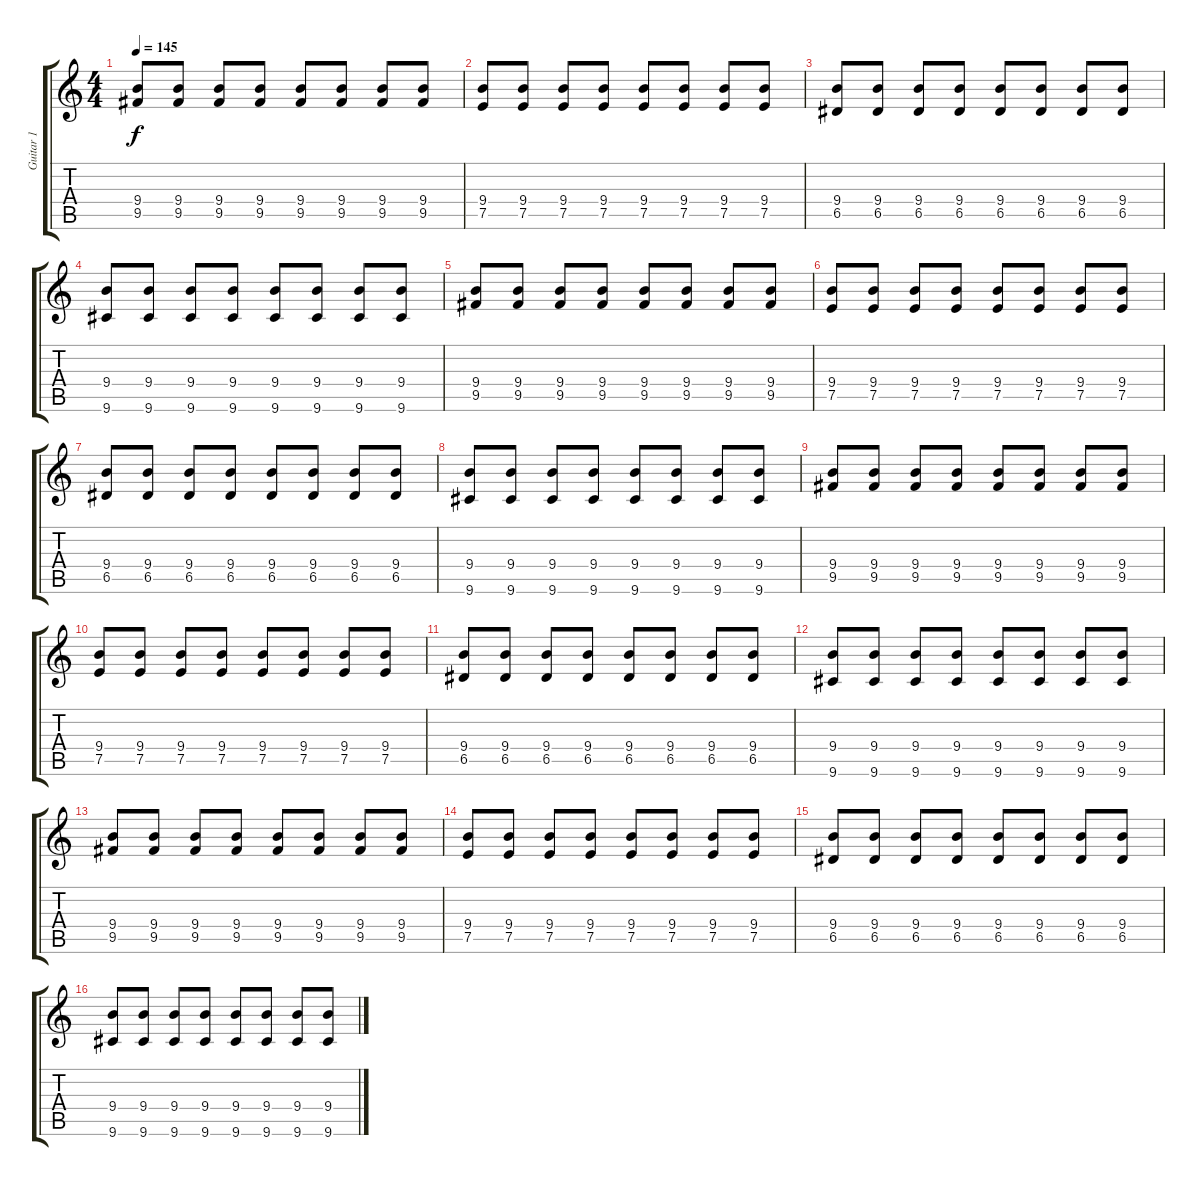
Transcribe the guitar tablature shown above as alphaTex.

\track ("Guitar 1" "Guitar 1") {instrument electricguitarjazz}
\staff {score tabs}
\tuning (E4 B3 G3 D3 A2 E2) {hide}
\ts (4 4)
\tempo 145
\clef g2
\ks c
(9.4 9.5).8{dy f} (9.4 9.5).8 (9.4 9.5).8 (9.4 9.5).8 (9.4 9.5).8 (9.4 9.5).8 (9.4 9.5).8 (9.4 9.5).8 |
(9.4 7.5).8 (9.4 7.5).8 (9.4 7.5).8 (9.4 7.5).8 (9.4 7.5).8 (9.4 7.5).8 (9.4 7.5).8 (9.4 7.5).8 |
(9.4 6.5).8 (9.4 6.5).8 (9.4 6.5).8 (9.4 6.5).8 (9.4 6.5).8 (9.4 6.5).8 (9.4 6.5).8 (9.4 6.5).8 |
(9.4 9.6).8 (9.4 9.6).8 (9.4 9.6).8 (9.4 9.6).8 (9.4 9.6).8 (9.4 9.6).8 (9.4 9.6).8 (9.4 9.6).8 |
(9.4 9.5).8 (9.4 9.5).8 (9.4 9.5).8 (9.4 9.5).8 (9.4 9.5).8 (9.4 9.5).8 (9.4 9.5).8 (9.4 9.5).8 |
(9.4 7.5).8 (9.4 7.5).8 (9.4 7.5).8 (9.4 7.5).8 (9.4 7.5).8 (9.4 7.5).8 (9.4 7.5).8 (9.4 7.5).8 |
(9.4 6.5).8 (9.4 6.5).8 (9.4 6.5).8 (9.4 6.5).8 (9.4 6.5).8 (9.4 6.5).8 (9.4 6.5).8 (9.4 6.5).8 |
(9.4 9.6).8 (9.4 9.6).8 (9.4 9.6).8 (9.4 9.6).8 (9.4 9.6).8 (9.4 9.6).8 (9.4 9.6).8 (9.4 9.6).8 |
(9.4 9.5).8 (9.4 9.5).8 (9.4 9.5).8 (9.4 9.5).8 (9.4 9.5).8 (9.4 9.5).8 (9.4 9.5).8 (9.4 9.5).8 |
(9.4 7.5).8 (9.4 7.5).8 (9.4 7.5).8 (9.4 7.5).8 (9.4 7.5).8 (9.4 7.5).8 (9.4 7.5).8 (9.4 7.5).8 |
(9.4 6.5).8 (9.4 6.5).8 (9.4 6.5).8 (9.4 6.5).8 (9.4 6.5).8 (9.4 6.5).8 (9.4 6.5).8 (9.4 6.5).8 |
(9.4 9.6).8 (9.4 9.6).8 (9.4 9.6).8 (9.4 9.6).8 (9.4 9.6).8 (9.4 9.6).8 (9.4 9.6).8 (9.4 9.6).8 |
(9.4 9.5).8 (9.4 9.5).8 (9.4 9.5).8 (9.4 9.5).8 (9.4 9.5).8 (9.4 9.5).8 (9.4 9.5).8 (9.4 9.5).8 |
(9.4 7.5).8 (9.4 7.5).8 (9.4 7.5).8 (9.4 7.5).8 (9.4 7.5).8 (9.4 7.5).8 (9.4 7.5).8 (9.4 7.5).8 |
(9.4 6.5).8 (9.4 6.5).8 (9.4 6.5).8 (9.4 6.5).8 (9.4 6.5).8 (9.4 6.5).8 (9.4 6.5).8 (9.4 6.5).8 |
(9.4 9.6).8 (9.4 9.6).8 (9.4 9.6).8 (9.4 9.6).8 (9.4 9.6).8 (9.4 9.6).8 (9.4 9.6).8 (9.4 9.6).8
